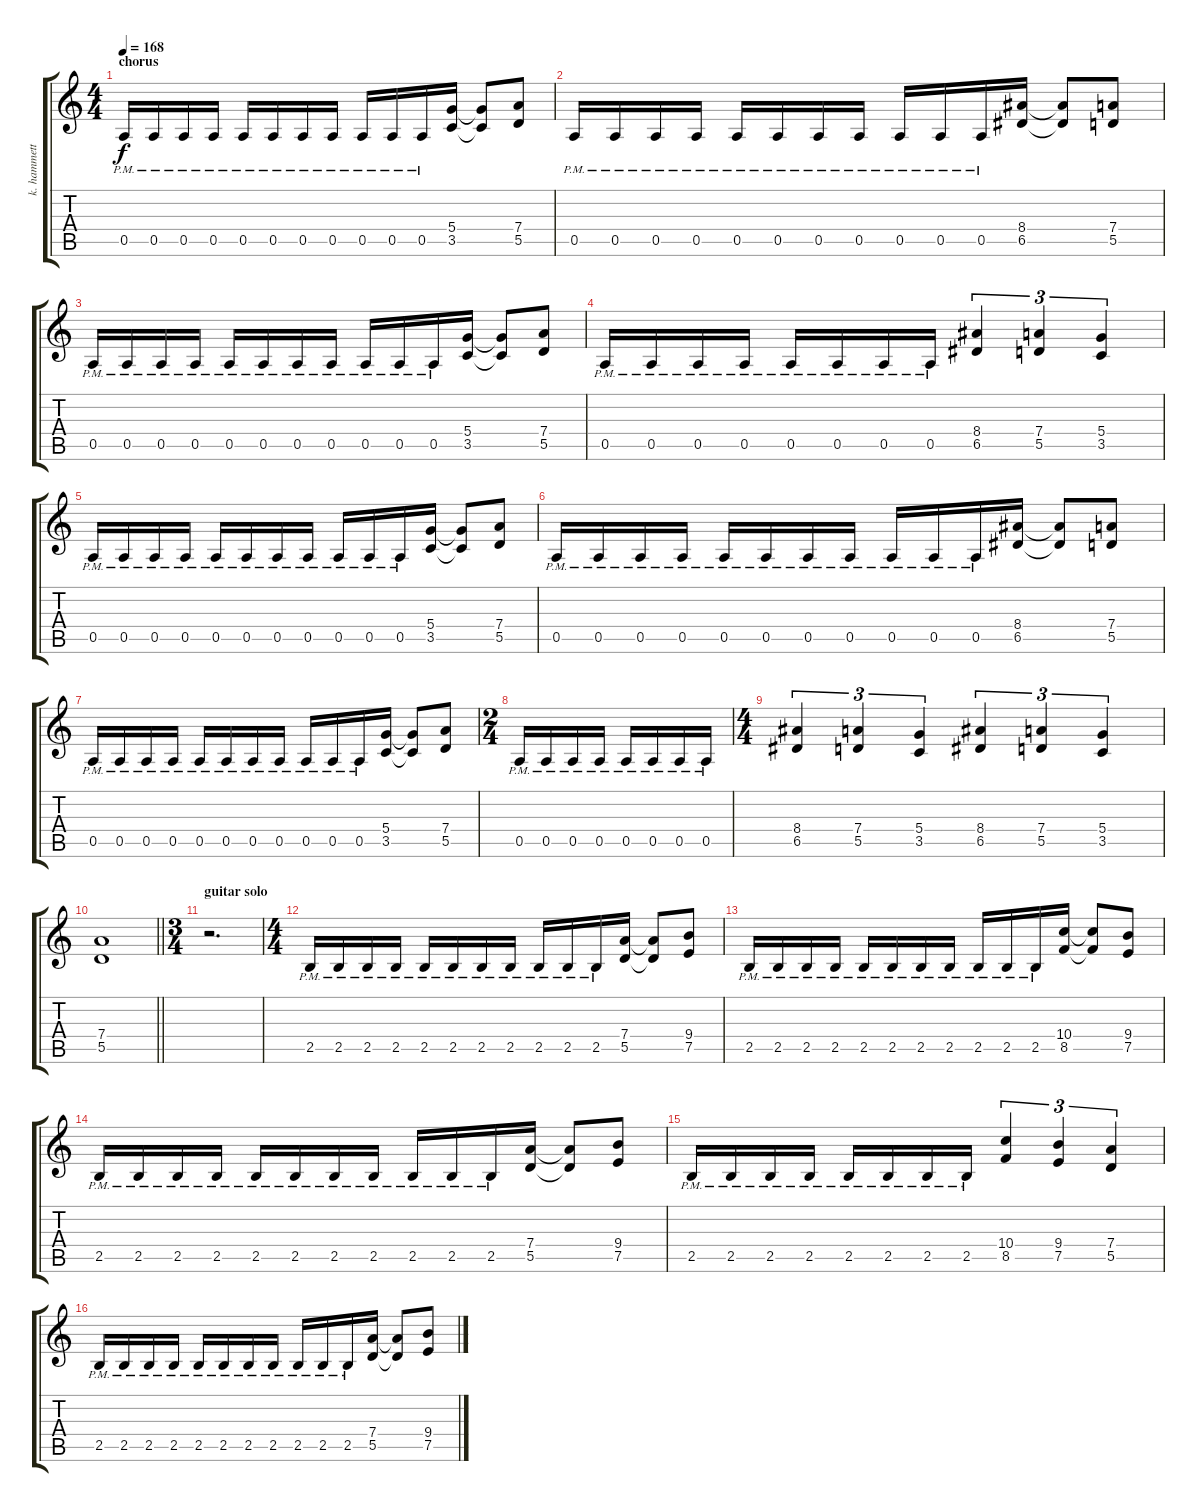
\track ("k. hammett - rhythm guitar" "k. hammett") {instrument distortionguitar}
\staff {score tabs}
\tuning (E4 B3 G3 D3 A2 E2) {hide}
\ts (4 4)
\section ("" "chorus")
\tempo 168
\clef g2
\ks c
0.5{pm}.16{dy f} 0.5{pm}.16 0.5{pm}.16 0.5{pm}.16 0.5{pm}.16 0.5{pm}.16 0.5{pm}.16 0.5{pm}.16 0.5{pm}.16 0.5{pm}.16 0.5{pm}.16 (5.4 3.5).16 (5.4{t} 3.5{t}).8 (7.4 5.5).8 |
0.5{pm}.16 0.5{pm}.16 0.5{pm}.16 0.5{pm}.16 0.5{pm}.16 0.5{pm}.16 0.5{pm}.16 0.5{pm}.16 0.5{pm}.16 0.5{pm}.16 0.5{pm}.16 (8.4 6.5).16 (8.4{t} 6.5{t}).8 (7.4 5.5).8 |
0.5{pm}.16 0.5{pm}.16 0.5{pm}.16 0.5{pm}.16 0.5{pm}.16 0.5{pm}.16 0.5{pm}.16 0.5{pm}.16 0.5{pm}.16 0.5{pm}.16 0.5{pm}.16 (5.4 3.5).16 (5.4{t} 3.5{t}).8 (7.4 5.5).8 |
0.5{pm}.16 0.5{pm}.16 0.5{pm}.16 0.5{pm}.16 0.5{pm}.16 0.5{pm}.16 0.5{pm}.16 0.5{pm}.16 (8.4 6.5).4{tu (3 2)} (7.4 5.5).4{tu (3 2)} (5.4 3.5).4{tu (3 2)} |
0.5{pm}.16 0.5{pm}.16 0.5{pm}.16 0.5{pm}.16 0.5{pm}.16 0.5{pm}.16 0.5{pm}.16 0.5{pm}.16 0.5{pm}.16 0.5{pm}.16 0.5{pm}.16 (5.4 3.5).16 (5.4{t} 3.5{t}).8 (7.4 5.5).8 |
0.5{pm}.16 0.5{pm}.16 0.5{pm}.16 0.5{pm}.16 0.5{pm}.16 0.5{pm}.16 0.5{pm}.16 0.5{pm}.16 0.5{pm}.16 0.5{pm}.16 0.5{pm}.16 (8.4 6.5).16 (8.4{t} 6.5{t}).8 (7.4 5.5).8 |
0.5{pm}.16 0.5{pm}.16 0.5{pm}.16 0.5{pm}.16 0.5{pm}.16 0.5{pm}.16 0.5{pm}.16 0.5{pm}.16 0.5{pm}.16 0.5{pm}.16 0.5{pm}.16 (5.4 3.5).16 (5.4{t} 3.5{t}).8 (7.4 5.5).8 |
\ts (2 4)
0.5{pm}.16 0.5{pm}.16 0.5{pm}.16 0.5{pm}.16 0.5{pm}.16 0.5{pm}.16 0.5{pm}.16 0.5{pm}.16 |
\ts (4 4)
(8.4 6.5).4{tu (3 2)} (7.4 5.5).4{tu (3 2)} (5.4 3.5).4{tu (3 2)} (8.4 6.5).4{tu (3 2)} (7.4 5.5).4{tu (3 2)} (5.4 3.5).4{tu (3 2)} |
\barLineRight lightlight
(7.4 5.5).1 |
\ts (3 4)
\section ("" "guitar solo")
r.2{d} |
\ts (4 4)
2.5{pm}.16 2.5{pm}.16 2.5{pm}.16 2.5{pm}.16 2.5{pm}.16 2.5{pm}.16 2.5{pm}.16 2.5{pm}.16 2.5{pm}.16 2.5{pm}.16 2.5{pm}.16 (7.4 5.5).16 (7.4{t} 5.5{t}).8 (9.4 7.5).8 |
2.5{pm}.16 2.5{pm}.16 2.5{pm}.16 2.5{pm}.16 2.5{pm}.16 2.5{pm}.16 2.5{pm}.16 2.5{pm}.16 2.5{pm}.16 2.5{pm}.16 2.5{pm}.16 (10.4 8.5).16 (10.4{t} 8.5{t}).8 (9.4 7.5).8 |
2.5{pm}.16 2.5{pm}.16 2.5{pm}.16 2.5{pm}.16 2.5{pm}.16 2.5{pm}.16 2.5{pm}.16 2.5{pm}.16 2.5{pm}.16 2.5{pm}.16 2.5{pm}.16 (7.4 5.5).16 (7.4{t} 5.5{t}).8 (9.4 7.5).8 |
2.5{pm}.16 2.5{pm}.16 2.5{pm}.16 2.5{pm}.16 2.5{pm}.16 2.5{pm}.16 2.5{pm}.16 2.5{pm}.16 (10.4 8.5).4{tu (3 2)} (9.4 7.5).4{tu (3 2)} (7.4 5.5).4{tu (3 2)} |
2.5{pm}.16 2.5{pm}.16 2.5{pm}.16 2.5{pm}.16 2.5{pm}.16 2.5{pm}.16 2.5{pm}.16 2.5{pm}.16 2.5{pm}.16 2.5{pm}.16 2.5{pm}.16 (7.4 5.5).16 (7.4{t} 5.5{t}).8 (9.4 7.5).8
